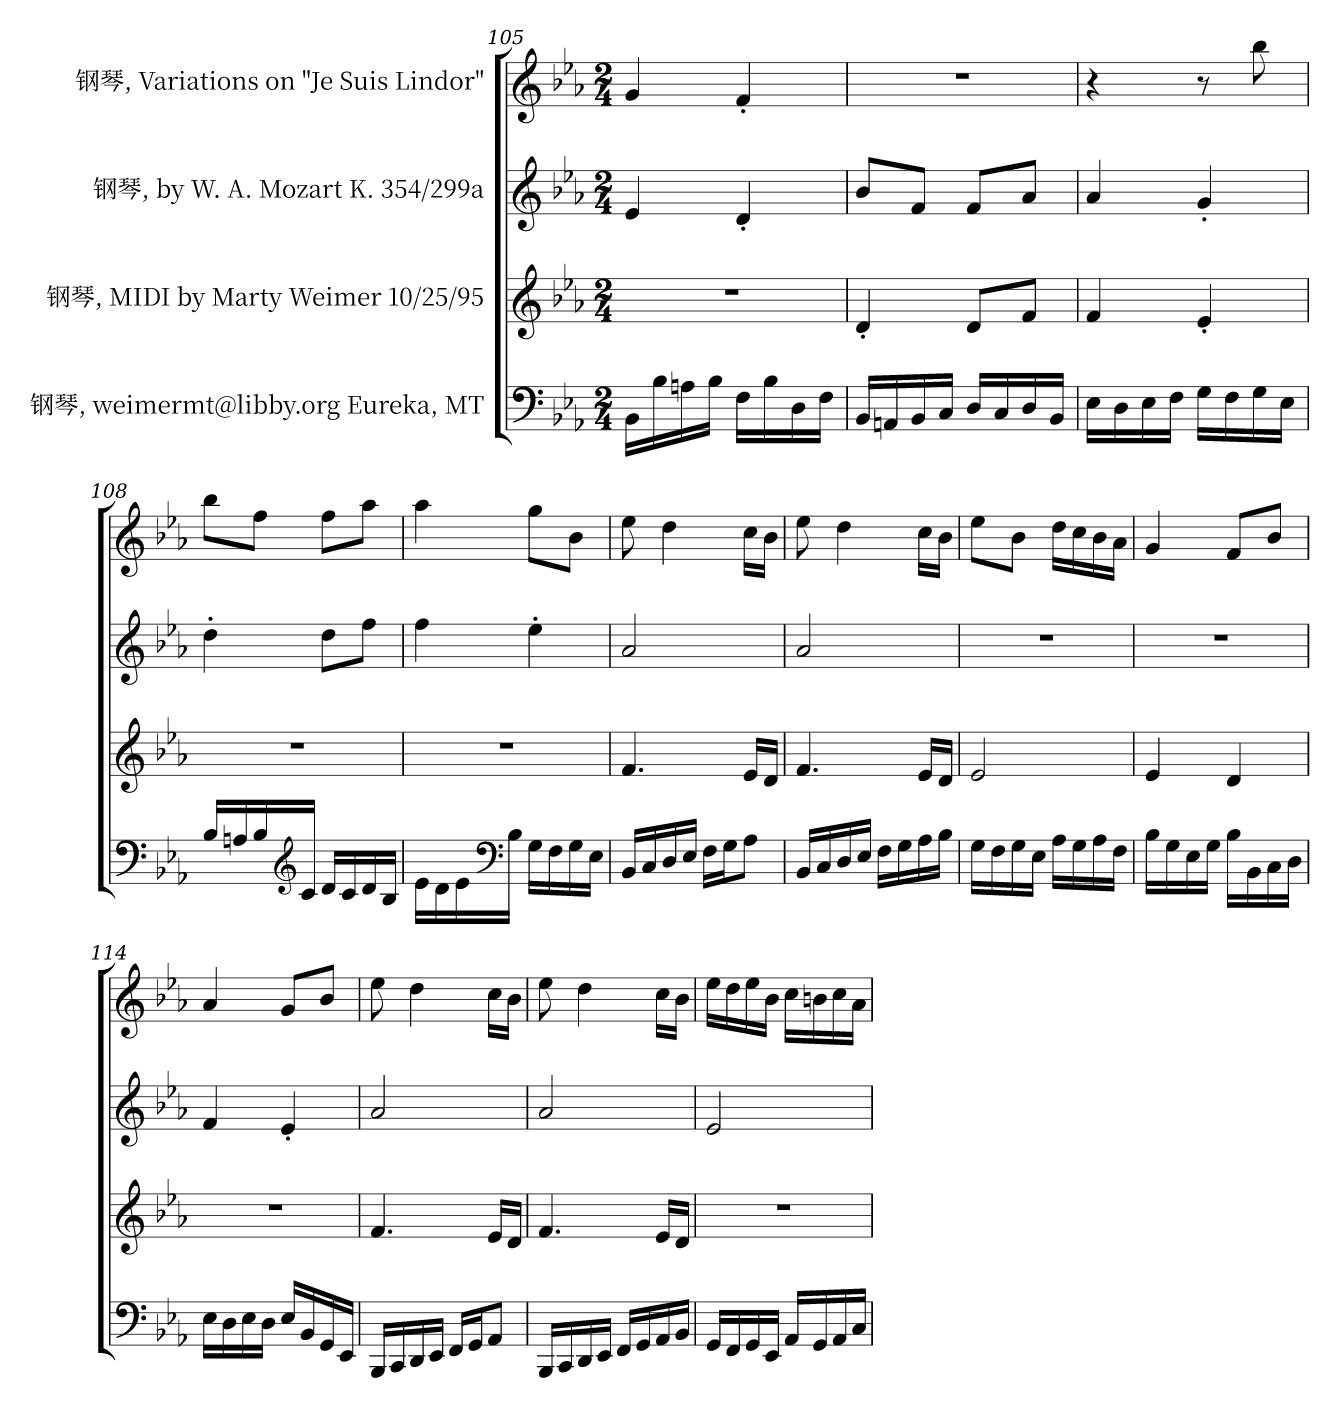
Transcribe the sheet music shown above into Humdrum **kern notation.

**kern	**kern	**kern	**kern
*part4	*part3	*part2	*part1
*staff4	*staff3	*staff2	*staff1
*I"钢琴, weimermt@libby.org  Eureka, MT	*I"钢琴, MIDI by Marty Weimer 10/25/95	*I"钢琴, by W. A. Mozart  K. 354/299a	*I"钢琴, Variations on &quot;Je Suis Lindor&quot;
!!LO:LB:g=z
*clefF4	*clefG2	*clefG2	*clefG2
*k[b-e-a-]	*k[b-e-a-]	*k[b-e-a-]	*k[b-e-a-]
*M2/4	*M2/4	*M2/4	*M2/4
=105	=105	=105	=105
16BB-\LL	2r	4e-/	4g/
16B-\	.	.	.
16An\	.	.	.
16B-\JJ	.	.	.
16F\LL	.	4d'/	4f'/
16B-\	.	.	.
16D\	.	.	.
16F\JJ	.	.	.
=106	=106	=106	=106
16BB-/LL	4d'/	8b-/L	2r
16AAn/	.	.	.
16BB-/	.	8f/J	.
16C/JJ	.	.	.
16D/LL	8d/L	8f/L	.
16C/	.	.	.
16D/	8f/J	8a-/J	.
16BB-/JJ	.	.	.
=107	=107	=107	=107
16E-\LL	4f/	4a-/	4r
16D\	.	.	.
16E-\	.	.	.
16F\JJ	.	.	.
16G\LL	4e-'/	4g'/	8r
16F\	.	.	.
16G\	.	.	8bb-\
16E-\JJ	.	.	.
=108	=108	=108	=108
16B-/LL	2r	4dd'\	8bb-\L
16An/	.	.	.
16B-/	.	.	8ff\J
*clefG2	*	*	*
16c/JJ	.	.	.
16d/LL	.	8dd\L	8ff\L
16c/	.	.	.
16d/	.	8ff\J	8aa-\J
16B-/JJ	.	.	.
!!LO:PB:g=z
=109	=109	=109	=109
16e-\LL	2r	4ff\	4aa-\
16d\	.	.	.
16e-\	.	.	.
*clefF4	*	*	*
16B-\JJ	.	.	.
16G\LL	.	4ee-'\	8gg\L
16F\	.	.	.
16G\	.	.	8b-\J
16E-\JJ	.	.	.
=110	=110	=110	=110
16BB-/LL	4.f/	2a-/	8ee-\
16C/	.	.	.
16D/	.	.	4dd\
16E-/JJ	.	.	.
16F\LL	.	.	.
16G\J	.	.	.
8A-\J	16e-/LL	.	16cc\LL
.	16d/JJ	.	16b-\JJ
=111	=111	=111	=111
16BB-/LL	4.f/	2a-/	8ee-\
16C/	.	.	.
16D/	.	.	4dd\
16E-/JJ	.	.	.
16F\LL	.	.	.
16G\	.	.	.
16A-\	16e-/LL	.	16cc\LL
16B-\JJ	16d/JJ	.	16b-\JJ
=112	=112	=112	=112
16G\LL	2e-/	2r	8ee-\L
16F\	.	.	.
16G\	.	.	8b-\J
16E-\JJ	.	.	.
16A-\LL	.	.	16dd\LL
16G\	.	.	16cc\
16A-\	.	.	16b-\
16F\JJ	.	.	16a-\JJ
!!LO:LB:g=z
=113	=113	=113	=113
16B-\LL	4e-/	2r	4g/
16G\	.	.	.
16E-\	.	.	.
16G\JJ	.	.	.
16B-\LL	4d/	.	8f/L
16BB-\	.	.	.
16C\	.	.	8b-/J
16D\JJ	.	.	.
=114	=114	=114	=114
16E-\LL	2r	4f/	4a-/
16D\	.	.	.
16E-\	.	.	.
16D\JJ	.	.	.
16E-/LL	.	4e-'/	8g/L
16BB-/	.	.	.
16GG/	.	.	8b-/J
16EE-/JJ	.	.	.
=115	=115	=115	=115
16BBB-/LL	4.f/	2a-/	8ee-\
16CC/	.	.	.
16DD/	.	.	4dd\
16EE-/JJ	.	.	.
16FF/LL	.	.	.
16GG/J	.	.	.
8AA-/J	16e-/LL	.	16cc\LL
.	16d/JJ	.	16b-\JJ
=116	=116	=116	=116
16BBB-/LL	4.f/	2a-/	8ee-\
16CC/	.	.	.
16DD/	.	.	4dd\
16EE-/JJ	.	.	.
16FF/LL	.	.	.
16GG/	.	.	.
16AA-/	16e-/LL	.	16cc\LL
16BB-/JJ	16d/JJ	.	16b-\JJ
!!LO:LB:g=z
=117	=117	=117	=117
16GG/LL	2r	2e-/	16ee-\LL
16FF/	.	.	16dd\
16GG/	.	.	16ee-\
16EE-/JJ	.	.	16b-\JJ
16AA-/LL	.	.	16cc\LL
16GG/	.	.	16bn\
16AA-/	.	.	16cc\
16C/JJ	.	.	16a-\JJ
=	=	=	=
*-	*-	*-	*-
